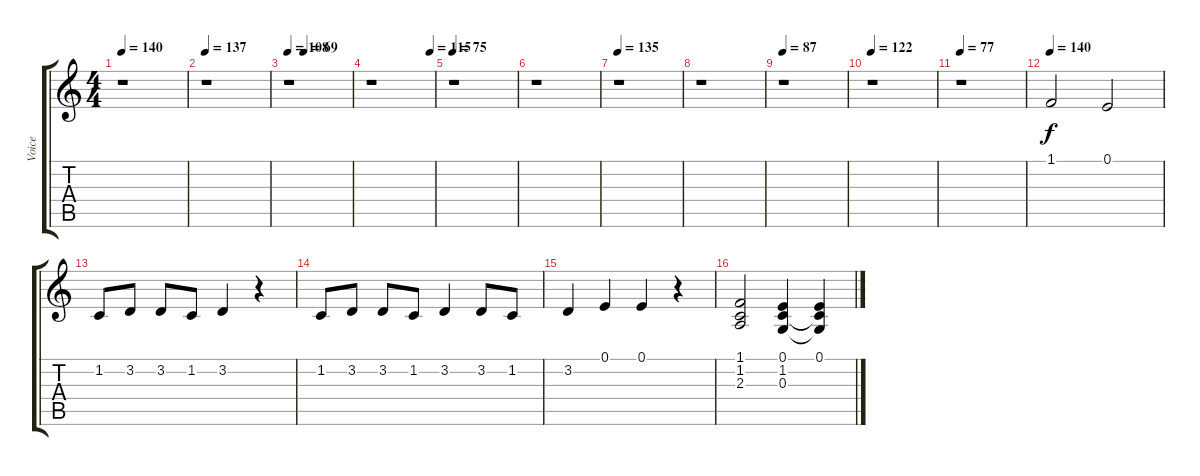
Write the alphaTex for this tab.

\track ("Voice" "Voice") {instrument lead6voice}
\staff {score tabs}
\tuning (E4 B3 G3 D3 A2 E2) {hide}
\ts (4 4)
\tempo 140
\tempo 120
\tempo 140
\clef g2
\ks c
r.1{dy f instrument lead6voice} |
\tempo 137
r.1 |
\tempo 108
\tempo (69 0.25)
r.1 |
\tempo (115 0.9375)
r.1 |
\tempo 75
r.1 |
r.1 |
\tempo 135
r.1 |
r.1 |
\tempo 87
r.1 |
\tempo 122
r.1 |
\tempo 77
r.1 |
\tempo 140
1.1.2 0.1.2 |
1.2.8 3.2.8 3.2.8 1.2.8 3.2.4 r.4 |
1.2.8 3.2.8 3.2.8 1.2.8 3.2.4 3.2.8 1.2.8 |
3.2.4 0.1.4 0.1.4 r.4 |
(1.1 1.2 2.3).2 (0.1 1.2 0.3).4 (0.1 1.2{t} 0.3{t}).4
